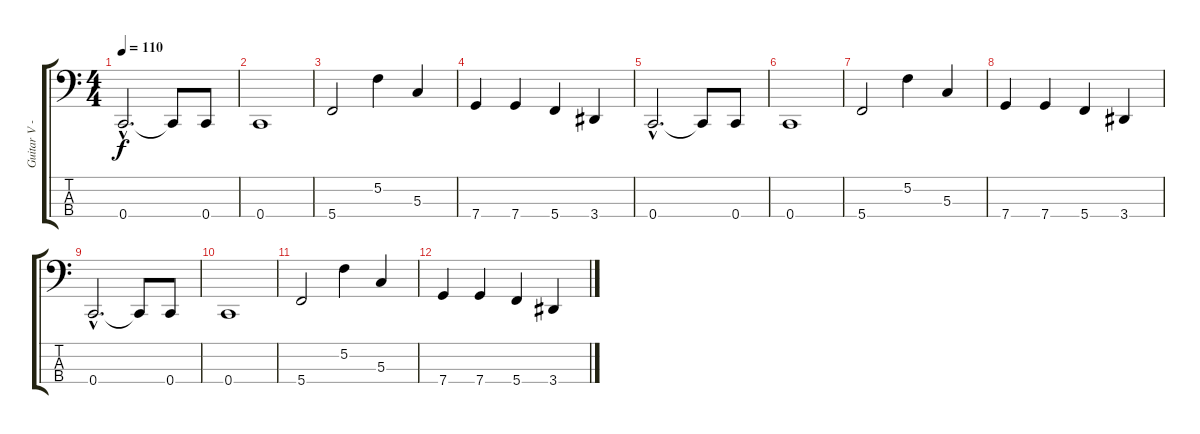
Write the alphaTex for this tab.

\track ("Guitar V - Bass" "Guitar V -") {instrument electricbassfinger}
\staff {score tabs}
\tuning (F2 C2 G1 C1) {hide}
\ts (4 4)
\tempo 110
\clef f4
\ks c
0.4{hac}.2{d dy f} 0.4{t}.8 0.4.8 |
0.4.1 |
5.4.2 5.2.4 5.3.4 |
7.4.4 7.4.4 5.4.4 3.4.4 |
0.4{hac}.2{d} 0.4{t}.8 0.4.8 |
0.4.1 |
5.4.2 5.2.4 5.3.4 |
7.4.4 7.4.4 5.4.4 3.4.4 |
0.4{hac}.2{d} 0.4{t}.8 0.4.8 |
0.4.1 |
5.4.2 5.2.4 5.3.4 |
7.4.4 7.4.4 5.4.4 3.4.4
